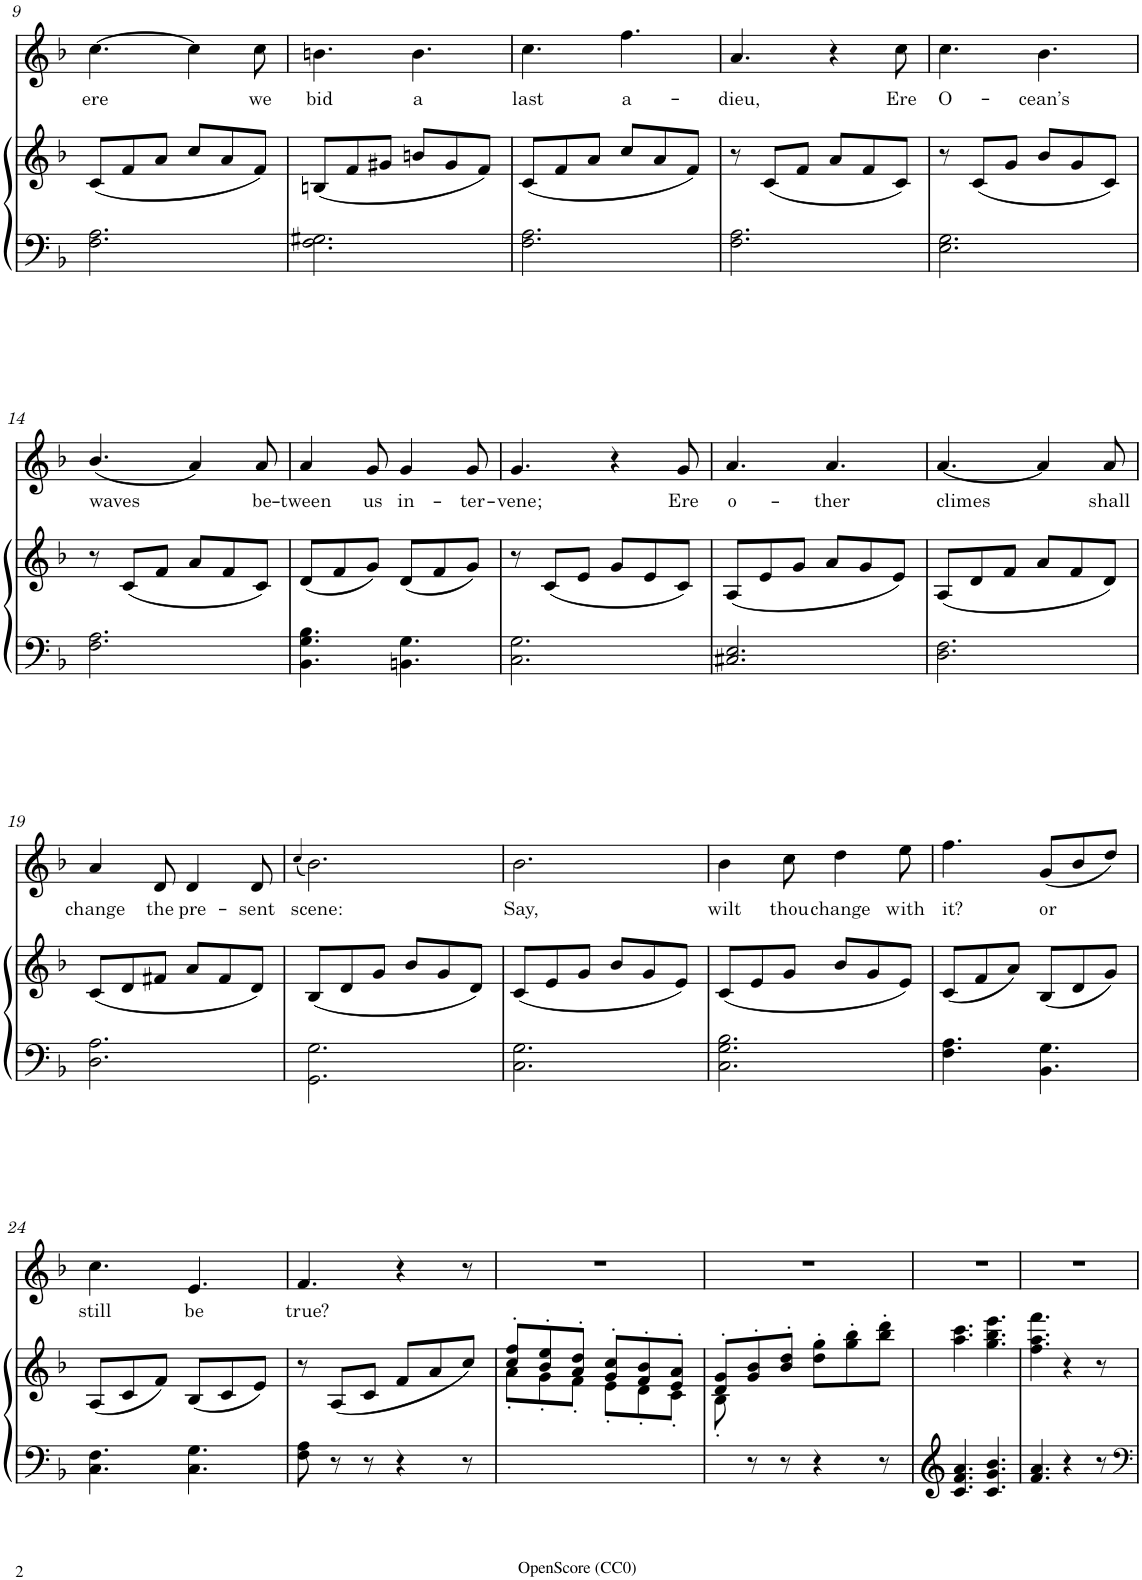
**kern	**kern	**kern	**text
*part2	*part2	*part1	*part1
*staff3	*staff2	*staff1	*staff1
*I"Piano	*	*I"Voice	*
*I'Pno	*	*	*
!!LO:PB:g=z
*clefF4	*clefG2	*clefG2	*
*k[b-]	*k[b-]	*k[b-]	*
*M6/8	*M6/8	*M6/8	*
=9	=9	=9	=9
!	!	!	!LO:LY:b
2.F\ 2.A\	(8c/L	[4.cc\	ere
.	8f/	.	.
.	8a/J	.	.
.	8cc/L	4cc\]	.
.	8a/	.	.
!	!	!	!LO:LY:b
.	8f/J)	8cc\	we
=10	=10	=10	=10
!	!	!	!LO:LY:b
2.F\ 2.G#X\	(8Bn/L	4.bn\	bid
.	8f/	.	.
.	8g#X/J	.	.
!	!	!	!LO:LY:b
.	8bn/L	4.b\	a
.	8g#/	.	.
.	8f/J)	.	.
=11	=11	=11	=11
!	!	!	!LO:LY:b
2.F\ 2.A\	(8c/L	4.cc\	last
.	8f/	.	.
.	8a/J	.	.
!	!	!	!LO:LY:b
.	8cc/L	4.ff\	a-
.	8a/	.	.
.	8f/J)	.	.
=12	=12	=12	=12
!	!	!	!LO:LY:b
2.F\ 2.A\	8r	4.a/	-dieu,
.	(8c/L	.	.
.	8f/J	.	.
.	8a/L	4r	.
.	8f/	.	.
!	!	!	!LO:LY:b
.	8c/J)	8cc\	Ere
=13	=13	=13	=13
!	!	!	!LO:LY:b
2.E\ 2.G\	8r	4.cc\	O-
.	(8c/L	.	.
.	8g/J	.	.
!	!	!	!LO:LY:b
.	8b-/L	4.b-\	-cean’s
.	8g/	.	.
.	8c/J)	.	.
!!LO:LB:g=z
=14	=14	=14	=14
!	!	!	!LO:LY:b
2.F\ 2.A\	8r	(4.b-/	waves
.	(8c/L	.	.
.	8f/J	.	.
.	8a/L	4a/)	.
.	8f/	.	.
!	!	!	!LO:LY:b
.	8c/J)	8a/	be-
=15	=15	=15	=15
!	!	!	!LO:LY:b
4.BB-\ 4.G\ 4.B-\	(8d/L	4a/	-tween
.	8f/	.	.
!	!	!	!LO:LY:b
.	8g/J)	8g/	us
!	!	!	!LO:LY:b
4.BBn\ 4.G\	(8d/L	4g/	in-
.	8f/	.	.
!	!	!	!LO:LY:b
.	8g/J)	8g/	-ter-
=16	=16	=16	=16
!	!	!	!LO:LY:b
2.C\ 2.G\	8r	4.g/	-vene;
.	(8c/L	.	.
.	8e/J	.	.
.	8g/L	4r	.
.	8e/	.	.
!	!	!	!LO:LY:b
.	8c/J)	8g/	Ere
=17	=17	=17	=17
!	!	!	!LO:LY:b
2.C#X/ 2.E/	(8A/L	4.a/	o-
.	8e/	.	.
.	8g/J	.	.
!	!	!	!LO:LY:b
.	8a/L	4.a/	-ther
.	8g/	.	.
.	8e/J)	.	.
=18	=18	=18	=18
!	!	!	!LO:LY:b
2.D\ 2.F\	(8A/L	[4.a/	climes
.	8d/	.	.
.	8f/J	.	.
.	8a/L	4a/]	.
.	8f/	.	.
!	!	!	!LO:LY:b
.	8d/J)	8a/	shall
!!LO:LB:g=z
=19	=19	=19	=19
!	!	!	!LO:LY:b
2.D\ 2.A\	(8c/L	4a/	change
.	8d/	.	.
!	!	!	!LO:LY:b
.	8f#X/J	8d/	the
!	!	!	!LO:LY:b
.	8a/L	4d/	pre-
.	8f#/	.	.
!	!	!	!LO:LY:b
.	8d/J)	8d/	-sent
=20	=20	=20	=20
.	.	(4qcc/	.
!	!	!	!LO:LY:b
2.GG\ 2.G\	(8B-/L	2.b-\)	scene:
.	8d/	.	.
.	8g/J	.	.
.	8b-/L	.	.
.	8g/	.	.
.	8d/J)	.	.
=21	=21	=21	=21
!	!	!	!LO:LY:b
2.C\ 2.G\	(8c/L	2.b-\	Say,
.	8e/	.	.
.	8g/J	.	.
.	8b-/L	.	.
.	8g/	.	.
.	8e/J)	.	.
=22	=22	=22	=22
!	!	!	!LO:LY:b
2.C\ 2.G\ 2.B-\	(8c/L	4b-\	wilt
.	8e/	.	.
!	!	!	!LO:LY:b
.	8g/J	8cc\	thou
!	!	!	!LO:LY:b
.	8b-/L	4dd\	change
.	8g/	.	.
!	!	!	!LO:LY:b
.	8e/J)	8ee\	with
=23	=23	=23	=23
!	!	!	!LO:LY:b
4.F\ 4.A\	(8c/L	4.ff\	it?
.	8f/	.	.
.	8a/J)	.	.
!	!	!	!LO:LY:b
4.BB-\ 4.G\	(8B-/L	(8g/L	or
.	8d/	8b-/	.
.	8g/J)	8dd/J)	.
!!LO:LB:g=z
=24	=24	=24	=24
!	!	!	!LO:LY:b
4.C\ 4.F\	(8A/L	4.cc\	still
.	8c/	.	.
.	8f/J)	.	.
!	!	!	!LO:LY:b
4.C\ 4.G\	(8B-/L	4.e/	be
.	8c/	.	.
.	8e/J)	.	.
=25	=25	=25	=25
!	!	!	!LO:LY:b
8F\ 8A\	8r	4.f/	true?
8r	(8A/L	.	.
8r	8c/J	.	.
4r	8f/L	4r	.
.	8a/	.	.
8r	8cc/J)	8r	.
=26	=26	=26	=26
*	*^	*	*
2.ryy	8cc/'> 8ff/'>L	8a'<\L	2.r	.
.	8b-/'> 8ee/'>	8g'<\	.	.
.	8a/'> 8dd/'>J	8f'<\J	.	.
.	8g/'> 8cc/'>L	8e'<\L	.	.
.	8f/'> 8b-/'>	8d'<\	.	.
.	8e/'> 8a/'>J	8c'<\J	.	.
=27	=27	=27	=27	=27
8ryy	8d/'> 8g/'>L	8B-'<\	2.r	.
8r	8g/'> 8b-/'>	2ryy	.	.
8r	8b-/'> 8dd/'>J	.	.	.
4r	8dd\' 8gg\'L	.	.	.
.	8gg\' 8bb-\'	.	.	.
8r	8bb-\' 8ddd\'J	8ryy	.	.
*	*v	*v	*	*
=28	=28	=28	=28
4.c/ 4.f/ 4.a/	4.aa\ 4.ccc\	2.r	.
4.c/ 4.g/ 4.b-/	4.gg\ 4.bb-\ 4.eee\	.	.
=29	=29	=29	=29
4.f/ 4.a/	4.ff\ 4.aa\ 4.fff\	2.r	.
4r	4r	.	.
8r	8r	.	.
=	=	=	=
*-	*-	*-	*-
